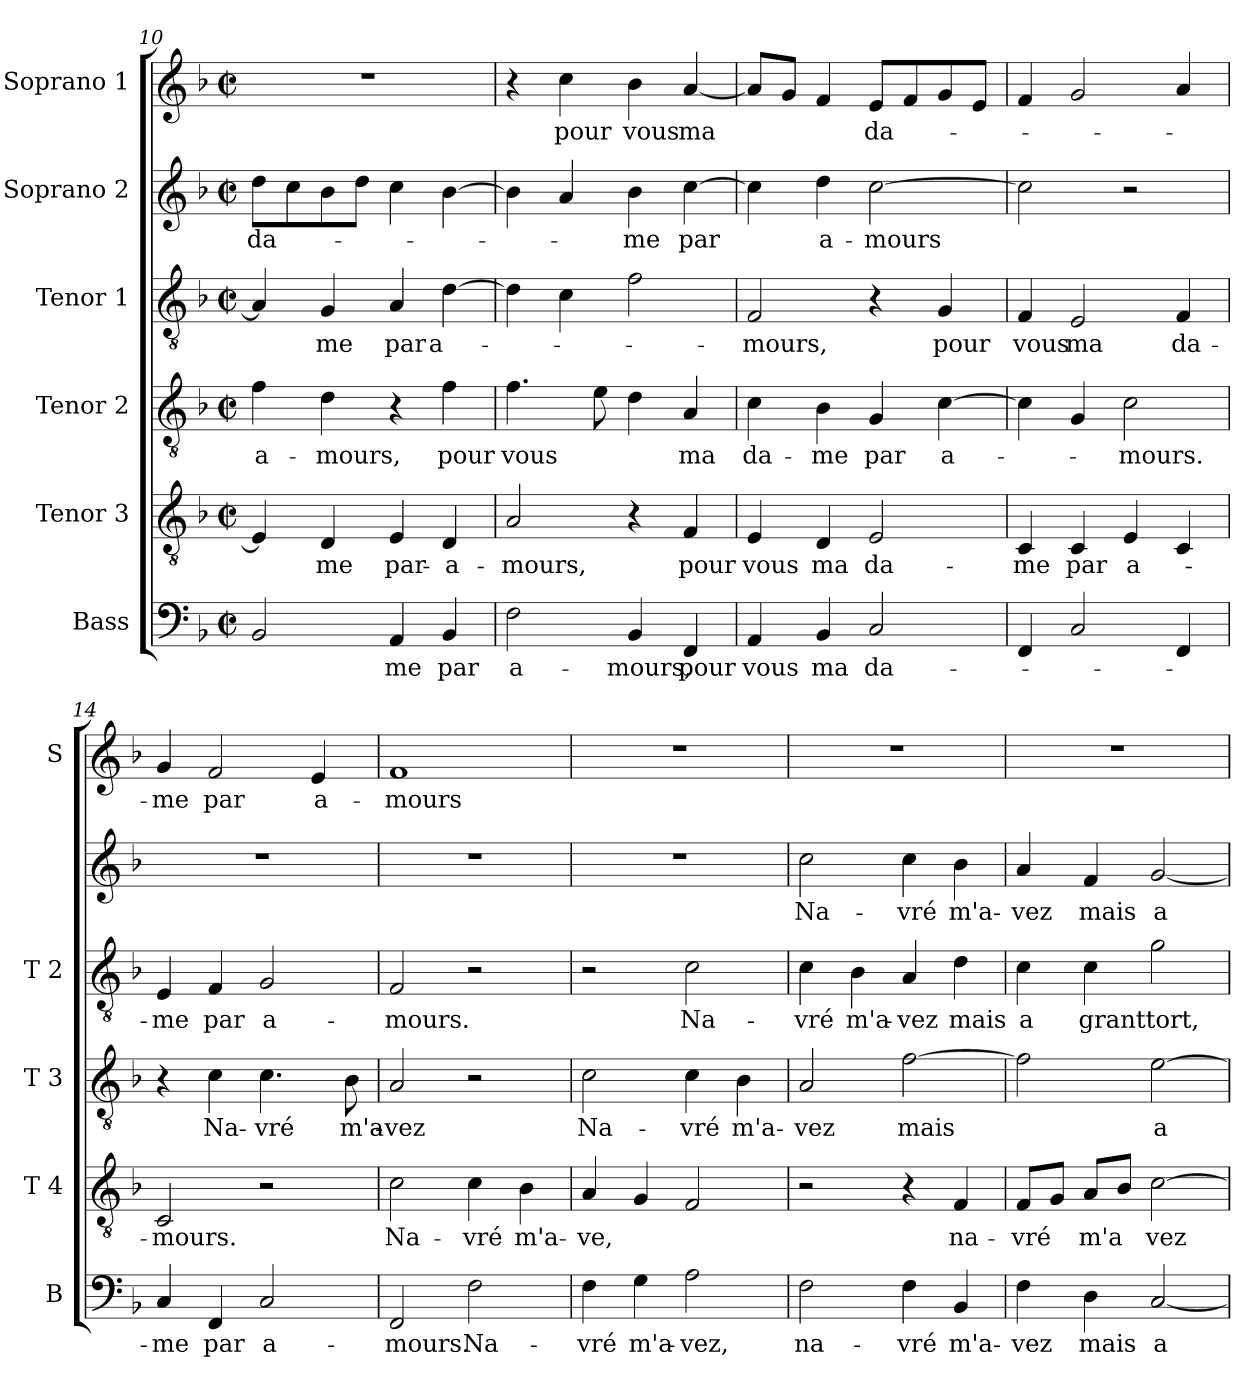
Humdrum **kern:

**kern	**text	**kern	**text	**kern	**text	**kern	**text	**kern	**text	**kern	**text
*part6	*part6	*part5	*part5	*part4	*part4	*part3	*part3	*part2	*part2	*part1	*part1
*staff6	*staff6	*staff5	*staff5	*staff4	*staff4	*staff3	*staff3	*staff2	*staff2	*staff1	*staff1
*I"Bass	*	*I"Tenor 3	*	*I"Tenor 2	*	*I"Tenor 1	*	*I"Soprano 2	*	*I"Soprano 1	*
*I'B	*	*I'T 4	*	*I'T 3	*	*I'T 2	*	*	*	*I'S	*
*clefF4	*	*clefGv2	*	*clefGv2	*	*clefGv2	*	*clefG2	*	*clefG2	*
*k[b-]	*	*k[b-]	*	*k[b-]	*	*k[b-]	*	*k[b-]	*	*k[b-]	*
*F:	*	*F:	*	*F:	*	*F:	*	*F:	*	*F:	*
*M2/2	*	*M2/2	*	*M2/2	*	*M2/2	*	*M2/2	*	*M2/2	*
*met(c|)	*	*met(c|)	*	*met(c|)	*	*met(c|)	*	*met(c|)	*	*met(c|)	*
=10	=10	=10	=10	=10	=10	=10	=10	=10	=10	=10	=10
2BB-/	.	4E/]	.	4f\	a-	4A/]	.	8dd\L	da-	1r	.
.	.	.	.	.	.	.	.	8cc\	.	.	.
.	.	4D/	-me	4d\	-mours,	4G/	-me	8b-\	.	.	.
.	.	.	.	.	.	.	.	8dd\J	.	.	.
4AA/	-me	4E/	par-	4r	.	4A/	par	4cc\	.	.	.
4BB-/	par	4D/	-a-	4f\	pour	[4d\	a-	[4b-\	.	.	.
=11	=11	=11	=11	=11	=11	=11	=11	=11	=11	=11	=11
2F\	a-	2A/	-mours,	4.f\	vous	4d\]	.	4b-\]	.	4r	.
.	.	.	.	.	.	4c\	.	4a/	.	4cc\	pour
.	.	.	.	8e\	.	.	.	.	.	.	.
4BB-/	-mours,	4r	.	4d\	.	2f\	.	4b-\	-me	4b-\	vous
4FF/	pour	4F/	pour	4A/	ma	.	.	[4cc\	par	[4a/	ma
=12	=12	=12	=12	=12	=12	=12	=12	=12	=12	=12	=12
4AA/	vous	4E/	vous	4c\	da-	2F/	-mours,	4cc\]	.	8a/L]	.
.	.	.	.	.	.	.	.	.	.	8g/J	.
4BB-/	ma	4D/	ma	4B-\	-me	.	.	4dd\	a-	4f/	.
2C/	da-	2E/	da-	4G/	par	4r	.	[2cc\	-mours	8e/L	da-
.	.	.	.	.	.	.	.	.	.	8f/	.
.	.	.	.	[4c\	a-	4G/	pour	.	.	8g/	.
.	.	.	.	.	.	.	.	.	.	8e/J	.
!!LO:PB:g=z
=13	=13	=13	=13	=13	=13	=13	=13	=13	=13	=13	=13
4FF/	.	4C/	-me	4c\]	.	4F/	vous	2cc\]	.	4f/	.
2C/	.	4C/	par	4G/	.	2E/	ma	.	.	2g/	.
.	.	4E/	a-	2c\	-mours.	.	.	2r	.	.	.
4FF/	.	4C/	.	.	.	4F/	da-	.	.	4a/	.
=14	=14	=14	=14	=14	=14	=14	=14	=14	=14	=14	=14
4C/	-me	2C/	-mours.	4r	.	4E/	-me	1r	.	4g/	-me
4FF/	par	.	.	4c\	Na-	4F/	par	.	.	2f/	par
2C/	a-	2r	.	4.c\	-vré	2G/	a-	.	.	.	.
.	.	.	.	.	.	.	.	.	.	4e/	a-
.	.	.	.	8B-\	m'a-	.	.	.	.	.	.
=15	=15	=15	=15	=15	=15	=15	=15	=15	=15	=15	=15
2FF/	-mours.	2c\	Na-	2A/	-vez	2F/	-mours.	1r	.	1f	-mours
2F\	Na-	4c\	-vré	2r	.	2r	.	.	.	.	.
.	.	4B-\	m'a-	.	.	.	.	.	.	.	.
=16	=16	=16	=16	=16	=16	=16	=16	=16	=16	=16	=16
4F\	-vré	4A/	-ve,	2c\	Na-	2r	.	1r	.	1r	.
4G\	m'a-	4G/	.	.	.	.	.	.	.	.	.
2A\	-vez,	2F/	.	4c\	-vré	2c\	Na-	.	.	.	.
.	.	.	.	4B-\	m'a-	.	.	.	.	.	.
=17	=17	=17	=17	=17	=17	=17	=17	=17	=17	=17	=17
2F\	na-	2r	.	2A/	-vez	4c\	-vré	2cc\	Na-	1r	.
.	.	.	.	.	.	4B-\	m'a-	.	.	.	.
4F\	-vré	4r	.	[2f\	mais	4A/	-vez	4cc\	-vré	.	.
4BB-/	m'a-	4F/	na-	.	.	4d\	mais	4b-\	m'a-	.	.
=18	=18	=18	=18	=18	=18	=18	=18	=18	=18	=18	=18
4F\	-vez	8F/L	-vré	2f\]	.	4c\	a	4a/	-vez	1r	.
.	.	8G/J	.	.	.	.	.	.	.	.	.
4D\	mais	8A/L	m'a	.	.	4c\	grant	4f/	mais	.	.
.	.	8B-/J	.	.	.	.	.	.	.	.	.
[2C/	a	[2c\	vez	[2e\	a	2g\	tort,	[2g/	a	.	.
=	=	=	=	=	=	=	=	=	=	=	=
*-	*-	*-	*-	*-	*-	*-	*-	*-	*-	*-	*-
